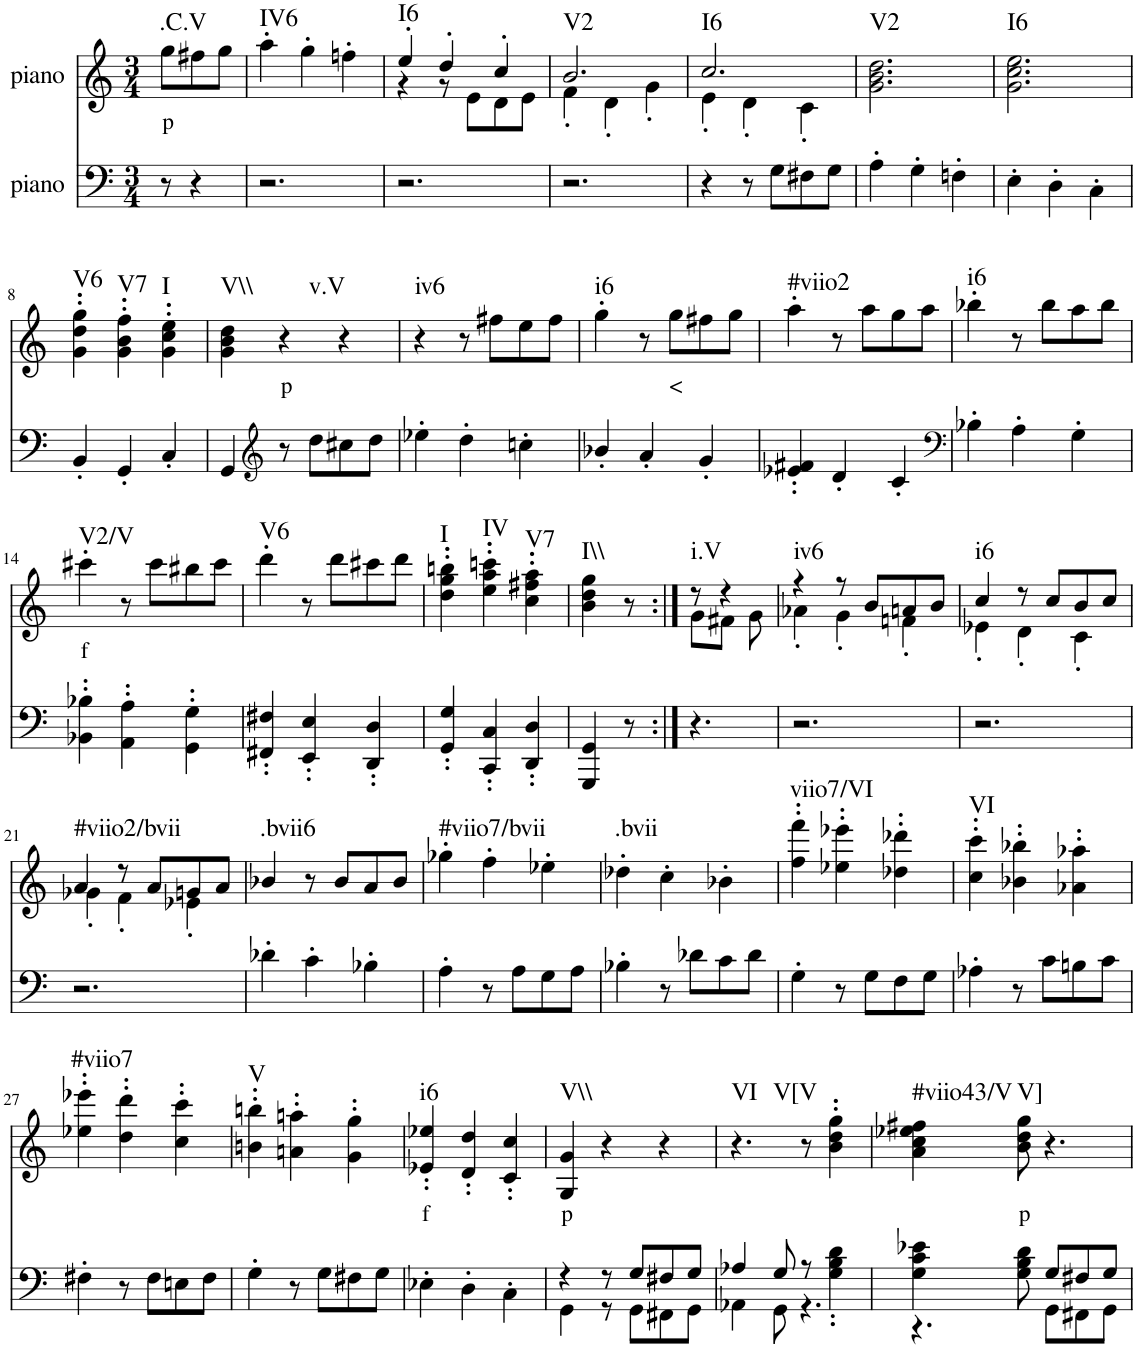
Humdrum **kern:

**kern	**kern	**text	**harte
*part2	*part1	*part1	*part1
*staff2	*staff1	*staff1	*
*I"piano	*I"piano	*	*
*I'Pno	*I'Pno	*	*
*clefF4	*clefG2	*	*
*k[]	*k[]	*	*
*M3/4	*M3/4	*	*
=1	=1	=1	=1
!	!	!LO:LY:b	!LO:H:kt=.C.V
8r	8gg\L	p	N
4r	8ff#X\	.	.
.	8gg\J	.	.
=2	=2	=2	=2
!	!	!	!LO:H:kt=IV6
2.r	4aa'\	.	N
.	4gg'\	.	.
.	4ffn'\	.	.
=3	=3	=3	=3
*	*^	*	*
!	!	!	!	!LO:H:kt=I6
2.r	4ee'/	4r	.	N
.	4dd'/	8r	.	.
.	.	8e\L	.	.
.	4cc'/	8d\	.	.
.	.	8e\J	.	.
=4	=4	=4	=4	=4
!	!	!	!	!LO:H:kt=V2
2.r	2.b/	4f'\	.	N
.	.	4d'\	.	.
.	.	4g'\	.	.
=5	=5	=5	=5	=5
!	!	!	!	!LO:H:kt=I6
4r	2.cc/	4e'\	.	N
8r	.	4d'\	.	.
8G\L	.	.	.	.
8F#X\	.	4c'\	.	.
8G\J	.	.	.	.
*	*v	*v	*	*
=6	=6	=6	=6
!	!	!	!LO:H:kt=V2
4A'\	2.g\ 2.b\ 2.dd\	.	N
4G'\	.	.	.
4Fn'\	.	.	.
=7	=7	=7	=7
!	!	!	!LO:H:kt=I6
4E'\	2.g\ 2.cc\ 2.ee\	.	N
4D'\	.	.	.
4C'\	.	.	.
!!LO:LB:g=z
=8	=8	=8	=8
!	!	!	!LO:H:kt=V6
4BB'/	4g\' 4dd\' 4gg\'	.	N
!	!	!	!LO:H:kt=V7
4GG'/	4g\' 4b\' 4ff\'	.	N
!	!	!	!LO:H:kt=I
4C'/	4g\' 4cc\' 4ee\'	.	N
=9	=9	=9	=9
!	!	!	!LO:H:kt=V\\
4GG/	4g\ 4b\ 4dd\	.	N
*clefG2	*	*	*
!	!	!LO:LY:b	!LO:H:kt=v.V
8r	4r	p	N
8dd\L	.	.	.
8cc#X\	4r	.	.
8dd\J	.	.	.
=10	=10	=10	=10
!	!	!	!LO:H:kt=iv6
4ee-X'\	4r	.	N
4dd'\	8r	.	.
.	8ff#X\L	.	.
4ccn'\	8ee\	.	.
.	8ff#\J	.	.
=11	=11	=11	=11
!	!	!	!LO:H:kt=i6
4b-X'/	4gg'\	.	N
4a'/	8r	.	.
!	!	!LO:LY:b	!
.	8gg\L	<	.
4g'/	8ff#X\	.	.
.	8gg\J	.	.
=12	=12	=12	=12
!	!	!	!LO:H:kt=#viio2
4e-X/' 4f#X/'	4aa'\	.	N
4d'/	8r	.	.
.	8aa\L	.	.
4c'/	8gg\	.	.
.	8aa\J	.	.
=13	=13	=13	=13
*clefF4	*	*	*
!	!	!	!LO:H:kt=i6
4B-X'\	4bb-X'\	.	N
4A'\	8r	.	.
.	8bb-\L	.	.
4G'\	8aa\	.	.
.	8bb-\J	.	.
!!LO:LB:g=z
=14	=14	=14	=14
!	!	!LO:LY:b	!LO:H:kt=V2/V
4BB-X\' 4B-X\'	4ccc#X'\	f	N
4AA\' 4A\'	8r	.	.
.	8ccc#\L	.	.
4GG\' 4G\'	8bb#X\	.	.
.	8ccc#\J	.	.
=15	=15	=15	=15
!	!	!	!LO:H:kt=V6
4FF#X/' 4F#X/'	4ddd'\	.	N
4EE/' 4E/'	8r	.	.
.	8ddd\L	.	.
4DD/' 4D/'	8ccc#X\	.	.
.	8ddd\J	.	.
=16	=16	=16	=16
!	!	!	!LO:H:kt=I
4GG/' 4G/'	4dd\' 4gg\' 4bbn\'	.	N
!	!	!	!LO:H:kt=IV
4CC/' 4C/'	4ee\' 4aa\' 4cccn\'	.	N
!	!	!	!LO:H:kt=V7
4DD/' 4D/'	4cc\' 4ff#X\' 4aa\'	.	N
=17	=17	=17	=17
!	!	!	!LO:H:kt=I\\
4GGG/ 4GG/	4b\ 4dd\ 4gg\	.	N
8r	8r	.	.
=18:|!	=18:|!	=18:|!	=18:|!
*	*^	*	*
!	!	!	!	!LO:H:kt=i.V
4.r	8r	8g\L	.	N
.	4r	8f#X\J	.	.
.	.	8g\	.	.
=19	=19	=19	=19	=19
!	!	!	!	!LO:H:kt=iv6
2.r	4r	4a-X'\	.	N
.	8r	4g'\	.	.
.	8b/L	.	.	.
.	8an/	4fn'\	.	.
.	8b/J	.	.	.
=20	=20	=20	=20	=20
!	!	!	!	!LO:H:kt=i6
2.r	4cc/	4e-X'\	.	N
.	8r	4d'\	.	.
.	8cc/L	.	.	.
.	8b/	4c'\	.	.
.	8cc/J	.	.	.
!!LO:LB:g=z	!!
=21	=21	=21	=21	=21
!	!	!	!	!LO:H:kt=#viio2/bvii
2.r	4a/	4g-X'\	.	N
.	8r	4f'\	.	.
.	8a/L	.	.	.
.	8gn/	4e-X'\	.	.
.	8a/J	.	.	.
*	*v	*v	*	*
=22	=22	=22	=22
!	!	!	!LO:H:kt=.bvii6
4d-X'\	4b-X/	.	N
4c'\	8r	.	.
.	8b-/L	.	.
4B-X'\	8a/	.	.
.	8b-/J	.	.
=23	=23	=23	=23
!	!	!	!LO:H:kt=#viio7/bvii
4A'\	4gg-X'\	.	N
8r	4ff'\	.	.
8A\L	.	.	.
8G\	4ee-X'\	.	.
8A\J	.	.	.
=24	=24	=24	=24
!	!	!	!LO:H:kt=.bvii
4B-X'\	4dd-X'\	.	N
8r	4cc'\	.	.
8d-X\L	.	.	.
8c\	4b-X'\	.	.
8d-\J	.	.	.
=25	=25	=25	=25
!	!	!	!LO:H:kt=viio7/VI
4G'\	4ff\' 4fff\'	.	N
8r	4ee-X\' 4eee-X\'	.	.
8G\L	.	.	.
8F\	4dd-X\' 4ddd-X\'	.	.
8G\J	.	.	.
=26	=26	=26	=26
!	!	!	!LO:H:kt=VI
4A-X'\	4cc\' 4ccc\'	.	N
8r	4b-X\' 4bb-X\'	.	.
8c\L	.	.	.
8Bn\	4a-X\' 4aa-X\'	.	.
8c\J	.	.	.
!!LO:LB:g=z
=27	=27	=27	=27
!	!	!	!LO:H:kt=#viio7
4F#X'\	4ee-X\' 4eee-X\'	.	N
8r	4dd\' 4ddd\'	.	.
8F#\L	.	.	.
8En\	4cc\' 4ccc\'	.	.
8F#\J	.	.	.
=28	=28	=28	=28
!	!	!	!LO:H:kt=V
4G'\	4bn\' 4bbn\'	.	N
8r	4an\' 4aan\'	.	.
8G\L	.	.	.
8F#X\	4g\' 4gg\'	.	.
8G\J	.	.	.
=29	=29	=29	=29
!	!	!LO:LY:b	!LO:H:kt=i6
4E-X'\	4e-X/' 4ee-X/'	f	N
4D'\	4d/' 4dd/'	.	.
4C'\	4c/' 4cc/'	.	.
=30	=30	=30	=30
*^	*	*	*
!	!	!	!LO:LY:b	!LO:H:kt=V\\
4r	4GG\	4G/ 4g/	p	N
8r	8r	4r	.	.
8G/L	8GG\L	.	.	.
8F#X/	8FF#X\	4r	.	.
8G/J	8GG\J	.	.	.
=31	=31	=31	=31	=31
!	!	!	!	!LO:H:n=1:kt=VI
!	!	!	!	!LO:H:n=2:kt=V[V
4A-X/	4AA-X\	4.r	.	N N
8G/	8GG\	.	.	.
8r	4.r	8r	.	.
4G\' 4B\' 4d\'	.	4b\' 4dd\' 4gg\'	.	.
=32	=32	=32	=32	=32
!	!	!	!	!LO:H:kt=#viio43/V
4G\ 4c\ 4e-X\	4.r	4a\ 4cc\ 4ee-X\ 4ff#X\	.	N
!	!	!	!LO:LY:b	!LO:H:kt=V]
8G\ 8B\ 8d\	.	8b\ 8dd\ 8gg\	p	N
8GG\L	8G/L	4.r	.	.
8FF#X\	8F#X/	.	.	.
8GG\J	8G/J	.	.	.
*v	*v	*	*	*
=	=	=	=
*-	*-	*-	*-
